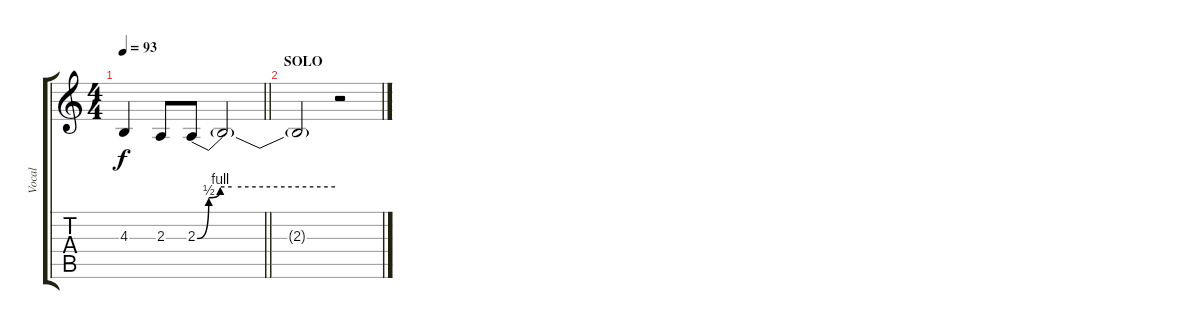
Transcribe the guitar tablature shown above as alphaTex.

\track ("Vocal" "Vocal") {instrument flute bank 2}
\staff {score tabs}
\tuning (E4 B3 G3 D3 A2 E2) {hide}
\ts (4 4)
\tempo 93
\clef g2
\barLineRight lightlight
\ks c
4.3{t}.4{dy f} 2.3.8 2.3{be (custom 0 0 5 2 10 4 15 4 60 4)}.8 2.3{t}.2 |
\section ("" "SOLO")
2.3{t}.2 r.2
